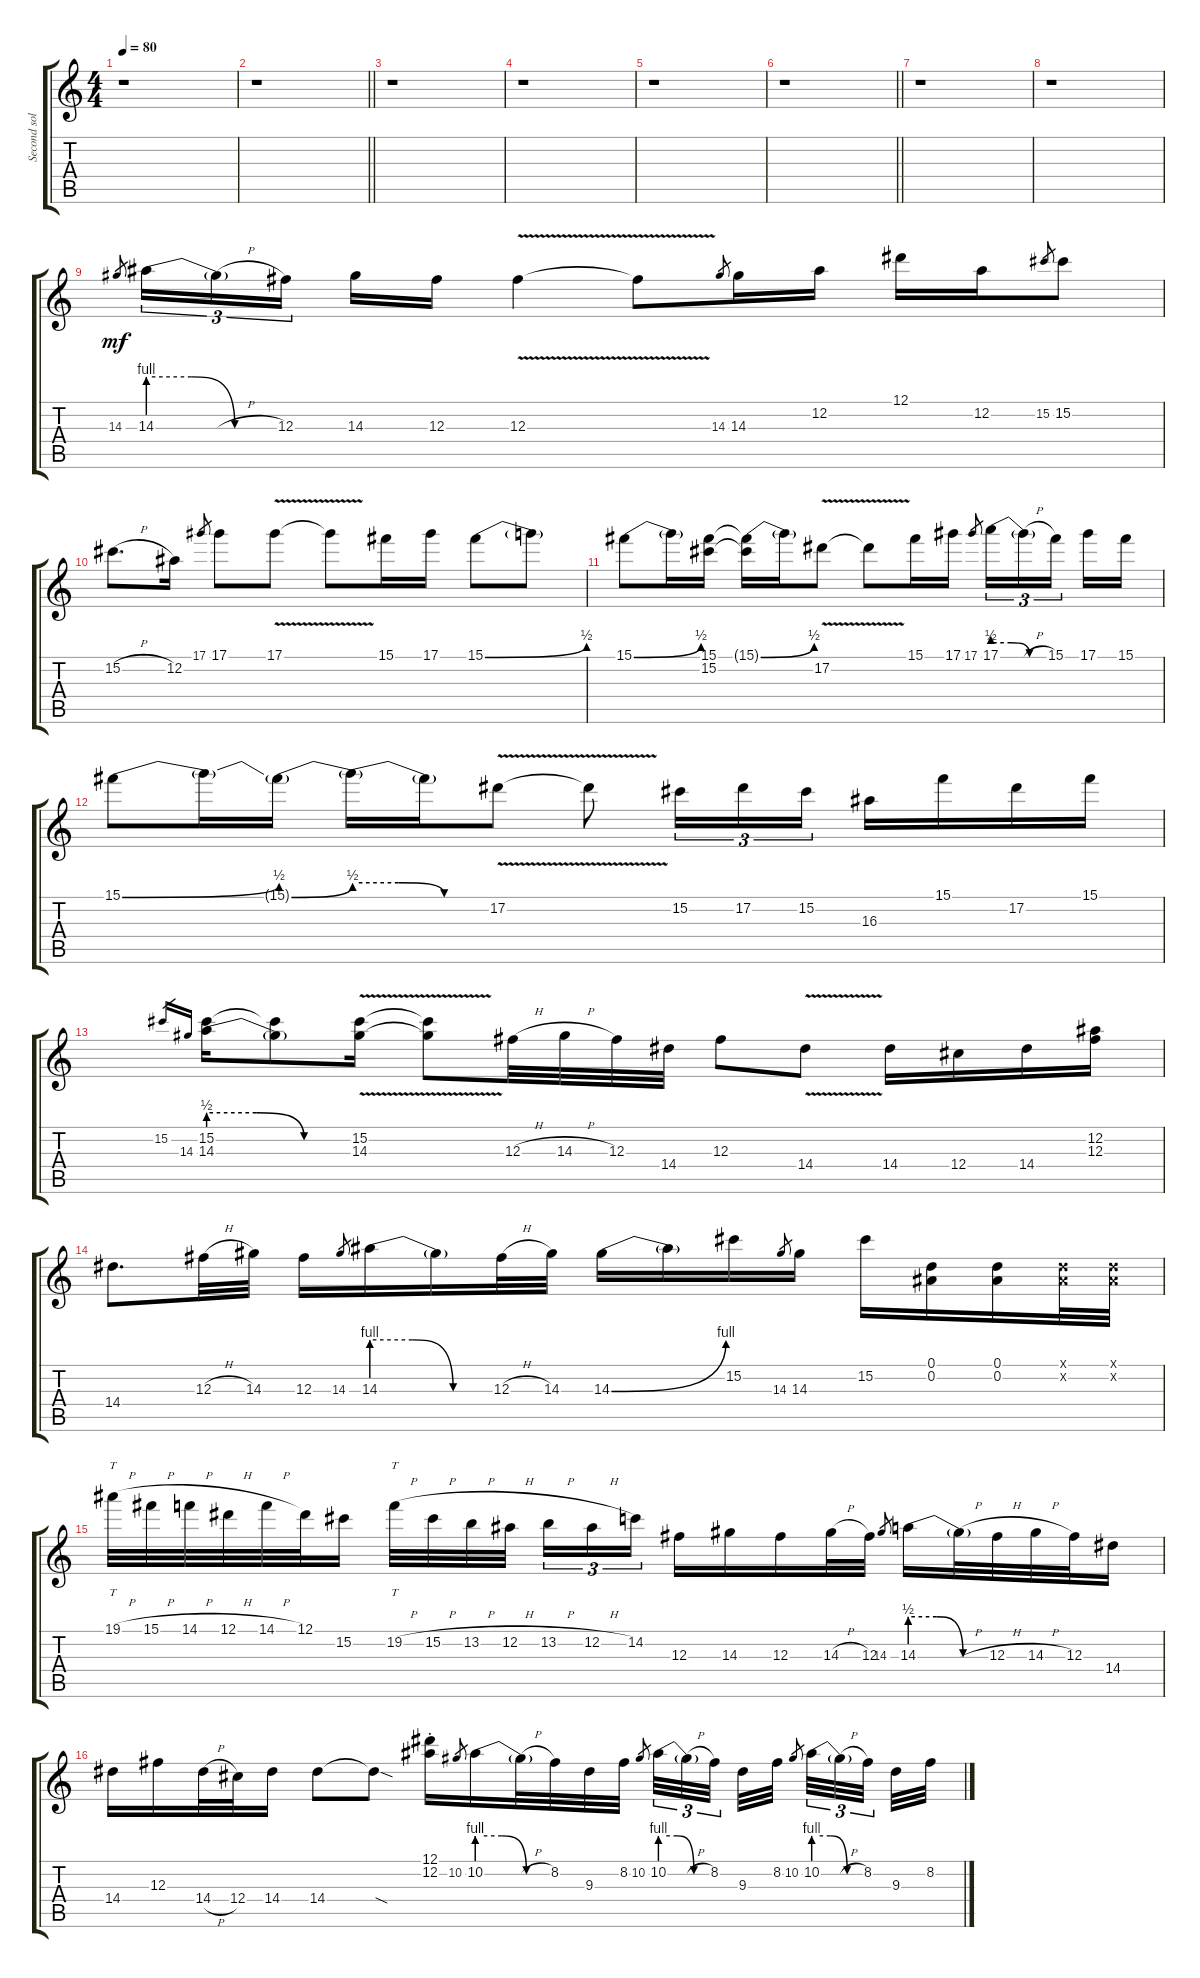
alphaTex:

\track ("Second solo" "Second sol") {solo instrument distortionguitar}
\staff {score tabs}
\tuning (Eb4 Bb3 Gb3 Db3 Ab2 Eb2) {hide}
\ts (4 4)
\tempo 80
\clef g2
\ks c
r.1{dy mf} |
\barLineRight lightlight
r.1 |
r.1 |
r.1 |
r.1 |
\barLineRight lightlight
r.1 |
r.1 |
r.1 |
14.3.8{gr} 14.3{be (custom 0 4 20 4 40 0 60 0)}.16{tu (3 2)} 14.3{h t}.16{tu (3 2)} 12.3.16{tu (3 2) beam splitsecondary} 14.3.16 12.3.16 12.3{v}.4 12.3{t}.8 14.3.8{gr} 14.3.16 12.2.16 12.1.16 12.2.16 15.2.8{gr} 15.2.8 |
15.2{h}.8{d} 12.2.16 17.1.8{gr} 17.1.8 17.1{v}.8 17.1{v t}.8 15.1.16 17.1.16 15.1{be (bend 0 0 60 2)}.8 15.1{t}.8 |
15.1{be (bend 0 0 60 2)}.8 15.1{t}.16 (15.1 15.2).16 (15.1{be (bend 0 0 60 2) t} 15.2{t}).16 15.1{t}.16 17.2{v}.8 17.2{v t}.8 15.1.16 17.1.16 17.1.8{gr} 17.1{be (custom 0 2 20 2 40 0 60 0)}.16{tu (3 2)} 17.1{h t}.16{tu (3 2)} 15.1.16{tu (3 2) beam splitsecondary} 17.1.16 15.1.16 |
15.1{be (bend 0 0 60 2)}.8 15.1{t}.16 15.1{be (bend 0 0 60 2) t}.16 15.1{be (custom 0 2 20 2 40 0 60 0) t}.16 15.1{t}.16 17.2{v}.8 17.2{v t}.8 15.2.16{tu (3 2)} 17.2.16{tu (3 2)} 15.2.16{tu (3 2)} 16.3.16 15.1.16 17.2.16 15.1.16 |
15.2.16{gr} 14.3.16{gr} (15.2 14.3{be (custom 0 2 20 2 40 0 60 0)}).16 (15.2{t} 14.3{t}).8 (15.2{v} 14.3{v}).16 (15.2{v t} 14.3{v t}).8 12.3{h}.32 14.3{h}.32 12.3.32 14.4.32 12.3.8 14.4{v}.8 14.4.16 12.4.16 14.4.16 (12.2 12.3).16 |
14.4.8{d} 12.3{h}.32 14.3.32 12.3.16 14.3.8{gr} 14.3{be (custom 0 4 20 4 40 0 60 0)}.16 14.3{t}.16 12.3{h}.32 14.3.32 14.3{be (bend 0 0 60 4)}.16 14.3{t}.16 15.2.16 14.3.8{gr} 14.3.16 15.2.16 (0.1 0.2).16 (0.1 0.2).16 (0.1{x} 0.2{x}).32 (0.1{x} 0.2{x}).32 |
19.1{h}.32{tt} 15.1{h}.32 14.1{h}.32 12.1{h}.32 14.1{h}.32 12.1.32 15.2.16 19.2{h}.32{tt} 15.2{h}.32 13.2{h}.32 12.2{h}.32{beam splitsecondary} 13.2{h}.16{tu (3 2)} 12.2{h}.16{tu (3 2)} 14.2.16{tu (3 2)} 12.3.16 14.3.16 12.3.16 14.3{h}.32 12.3.32 14.3.8{gr} 14.3{be (custom 0 2 20 2 40 0 60 0)}.16 14.3{h t}.32 12.3{h}.32 14.3{h}.32 12.3.32 14.4.16 |
14.4.16 12.3.16 14.4{h}.32 12.4.32 14.4.16 14.4.8 14.4{sod t}.8 (12.1{st} 12.2{st}).16 10.2.8{gr} 10.2{be (custom 0 4 20 4 40 0 60 0)}.16 10.2{h t}.32 8.2.32 9.3.32 8.2.32 10.2.8{gr} 10.2{be (custom 0 4 20 4 40 0 60 0)}.32{tu (3 2)} 10.2{h t}.32{tu (3 2)} 8.2.32{tu (3 2) beam splitsecondary} 9.3.32 8.2.32 10.2.8{gr beam splitsecondary} 10.2{be (custom 0 4 20 4 40 0 60 0)}.32{tu (3 2)} 10.2{h t}.32{tu (3 2)} 8.2.32{tu (3 2) beam splitsecondary} 9.3.32 8.2.32
